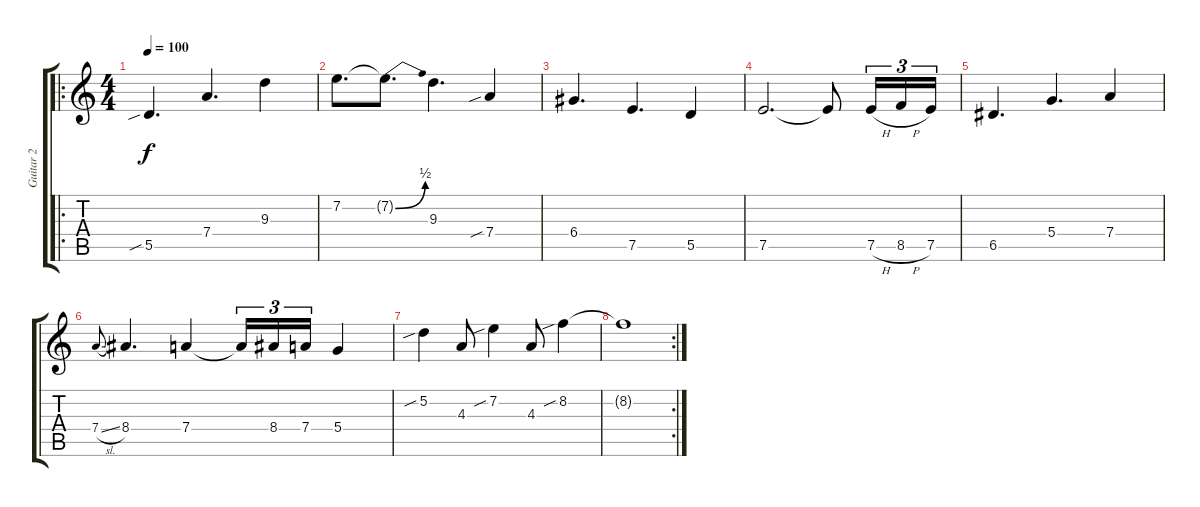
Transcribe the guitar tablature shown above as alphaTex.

\track ("Guitar 2" "Guitar 2") {instrument overdrivenguitar}
\staff {score tabs}
\tuning (E4 A3 F3 D3 A2 D2) {hide}
\ro
\ts (4 4)
\tempo 100
\clef g2
\ks c
5.5{sib}.4{d dy f} 7.4.4{d} 9.3.4 |
7.2.8{d} 7.2{be (bend 0 0 60 2) t}.8{d} 9.3.4{d} 7.4{sib}.4 |
6.4.4{d} 7.5.4{d} 5.5.4 |
7.5.2{d} 7.5{t}.8 7.5{h}.16{tu (3 2)} 8.5{h}.16{tu (3 2)} 7.5.16{tu (3 2)} |
6.5.4{d} 5.4.4{d} 7.4.4 |
7.4{sl}.8{gr onbeat} 8.4.4{d} 7.4.4 7.4{t}.16{tu (3 2)} 8.4.16{tu (3 2)} 7.4.16{tu (3 2)} 5.4.4 |
5.2{sib}.4 4.3.8 7.2{sib}.4 4.3.8 8.2{sib}.4 |
\rc 2
8.2{t}.1
